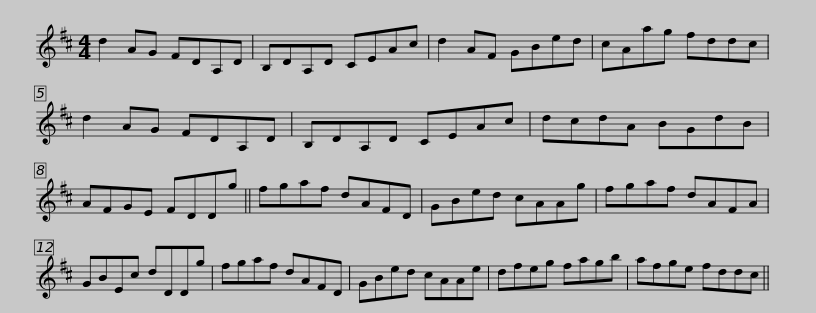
X:1
L:1/8
M:4/4
I:linebreak $
K:D
V:1 treble
V:1
 d2 AG FDA,D | B,DA,D CEAc | d2 AF GBed | cAag fddc | d2 AG FDA,D |$ %5
 B,DA,D CEAc | dcdA BGdB | AFGE FDDg || fgaf dAFD | GBed cAAg |$ %10
 fgaf dAFA | GBEc dDDg | fgaf dAFD | GBed cAAe | dfeg fagb |$ %15
 afge fddc || %16
